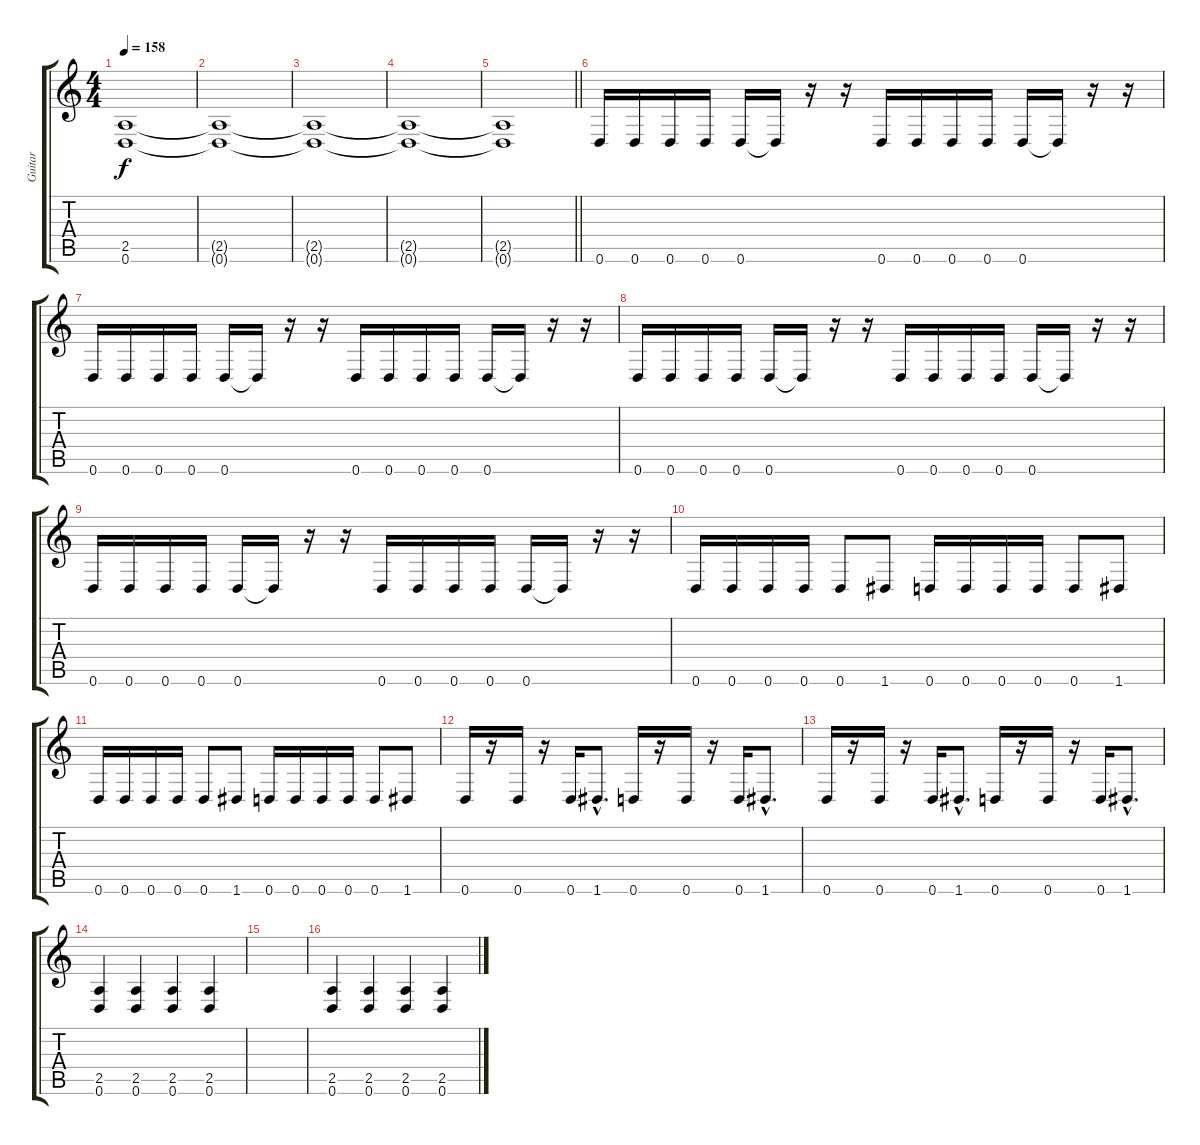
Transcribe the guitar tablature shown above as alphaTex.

\track ("Guitar" "Guitar") {instrument distortionguitar}
\staff {score tabs}
\tuning (D4 A3 F3 C3 G2 D2) {hide}
\ts (4 4)
\tempo 158
\clef g2
\ks c
(2.5{t} 0.6{t}).1{dy f} |
(2.5{t} 0.6{t}).1 |
(2.5{t} 0.6{t}).1 |
(2.5{t} 0.6{t}).1 |
\barLineRight lightlight
(2.5{t} 0.6{t}).1 |
0.6.16 0.6.16 0.6.16 0.6.16 0.6.16 0.6{t}.16 r.16 r.16 0.6.16 0.6.16 0.6.16 0.6.16 0.6.16 0.6{t}.16 r.16 r.16 |
0.6.16 0.6.16 0.6.16 0.6.16 0.6.16 0.6{t}.16 r.16 r.16 0.6.16 0.6.16 0.6.16 0.6.16 0.6.16 0.6{t}.16 r.16 r.16 |
0.6.16 0.6.16 0.6.16 0.6.16 0.6.16 0.6{t}.16 r.16 r.16 0.6.16 0.6.16 0.6.16 0.6.16 0.6.16 0.6{t}.16 r.16 r.16 |
0.6.16 0.6.16 0.6.16 0.6.16 0.6.16 0.6{t}.16 r.16 r.16 0.6.16 0.6.16 0.6.16 0.6.16 0.6.16 0.6{t}.16 r.16 r.16 |
0.6.16 0.6.16 0.6.16 0.6.16 0.6.8 1.6.8 0.6.16 0.6.16 0.6.16 0.6.16 0.6.8 1.6.8 |
0.6.16 0.6.16 0.6.16 0.6.16 0.6.8 1.6.8 0.6.16 0.6.16 0.6.16 0.6.16 0.6.8 1.6.8 |
0.6.16 r.16 0.6.16 r.16 0.6.16 1.6{hac}.8{d} 0.6.16 r.16 0.6.16 r.16 0.6.16 1.6{hac}.8{d} |
0.6.16 r.16 0.6.16 r.16 0.6.16 1.6{hac}.8{d} 0.6.16 r.16 0.6.16 r.16 0.6.16 1.6{hac}.8{d} |
(2.5 0.6).4 (2.5 0.6).4 (2.5 0.6).4 (2.5 0.6).4 |
|
(2.5 0.6).4 (2.5 0.6).4 (2.5 0.6).4 (2.5 0.6).4
